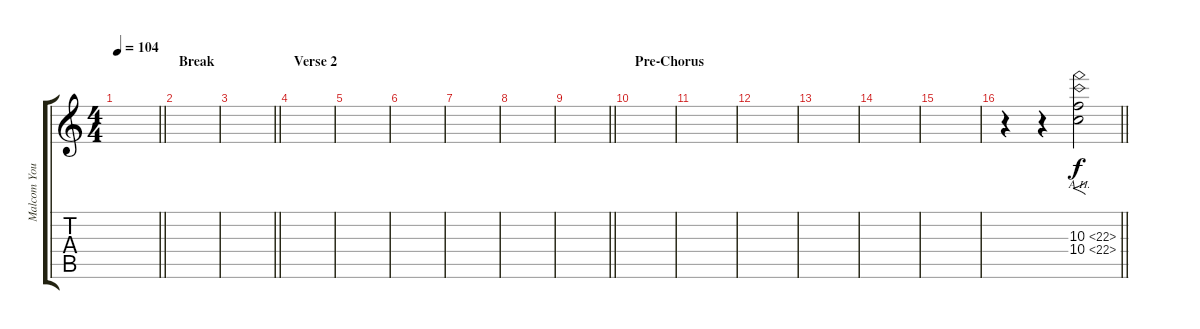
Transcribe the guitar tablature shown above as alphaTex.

\track ("Malcom Young Overdrive" "Malcom You") {instrument overdrivenguitar}
\staff {score tabs}
\tuning (E4 B3 G3 D3 A2 E2) {hide}
\ts (4 4)
\tempo 104
\clef g2
\barLineRight lightlight
\ks c
|
\section ("" "Break")
|
\barLineRight lightlight
|
\section ("" "Verse 2")
|
|
|
|
|
\barLineRight lightlight
|
\section ("" "Pre-Chorus")
|
|
|
|
|
|
\barLineRight lightlight
r.4 r.4 (10.3{ah 12} 10.4{ah 12}).2{f}
